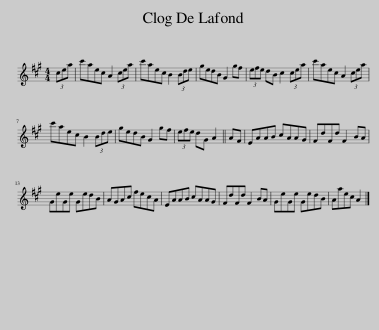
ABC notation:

X:1
L:1/8
M:4/4
I:linebreak $
K:A
V:1 treble
V:1
 (3cea | c'aec A2 (3cea | c'aec B2 (3Bde | gedB G2 gf | (3efe dB c2 (3cea | %5
 c'aec A2 (3cea |$ c'aec B2 (3Bde | gedB G2 gf | (3efe dG A2 || AF | %10
 EAAB cAAG | FdFd F2 BA |$ GeGe GedB | AGAc fecA | EAAB cAAG | %15
 FdFd F2 BA | GeGe GedB | Aaec A2 |] %18
